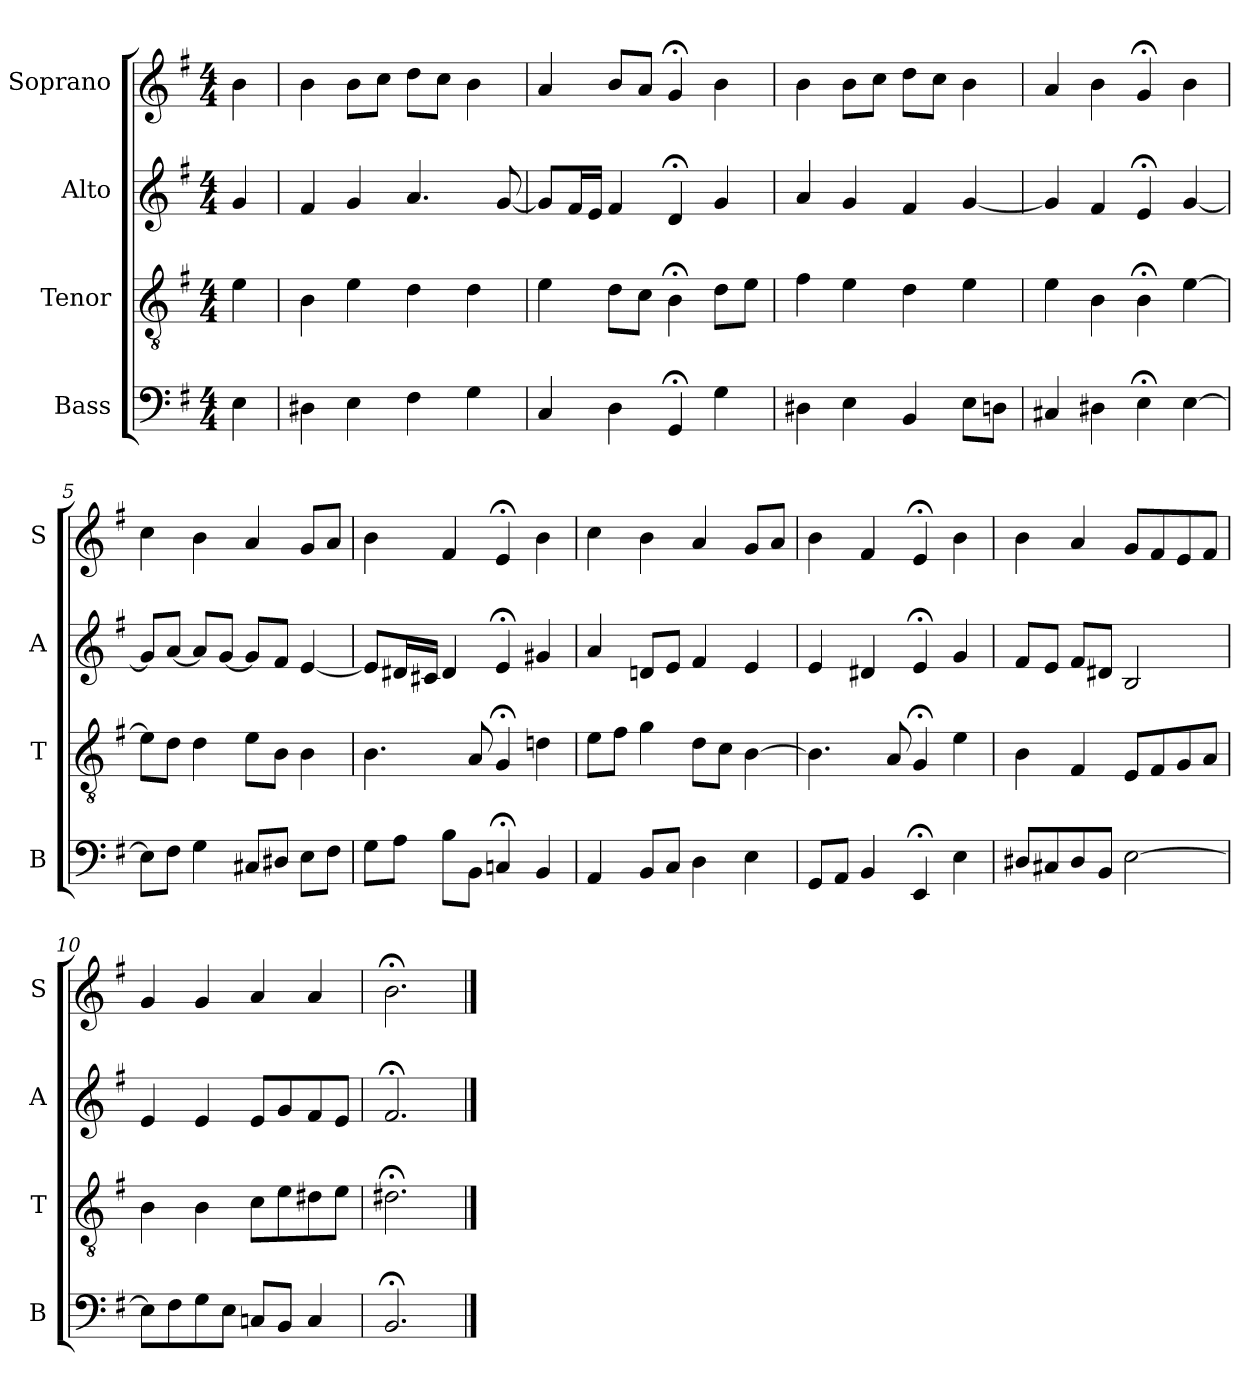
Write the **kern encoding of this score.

**kern	**kern	**kern	**kern
*part4	*part3	*part2	*part1
*staff4	*staff3	*staff2	*staff1
*I"Bass	*I"Tenor	*I"Alto	*I"Soprano
*I'B	*I'T	*I'A	*I'S
*clefF4	*clefGv2	*clefG2	*clefG2
*k[f#]	*k[f#]	*k[f#]	*k[f#]
*e:	*e:	*e:	*e:
*M4/4	*M4/4	*M4/4	*M4/4
*MM100	*MM100	*MM100	*MM100
=	=	=	=
4E	4e	4g	4b
=1	=1	=1	=1
4D#X	4B	4f#	4b
4E	4e	4g	8bL
.	.	.	8ccJ
4F#	4d	4.a	8ddL
.	.	.	8ccJ
4G	4d	.	4b
.	.	[8g	.
=2	=2	=2	=2
4C	4e	8gL]	4a
.	.	16f#L	.
.	.	16eJJ	.
4D	8dL	4f#	8bL
.	8cJ	.	8aJ
4GG;<	4B;<	4d;<	4g;<
4G	8dL	4g	4b
.	8eJ	.	.
=3	=3	=3	=3
4D#X	4f#	4a	4b
4E	4e	4g	8bL
.	.	.	8ccJ
4BB	4d	4f#	8ddL
.	.	.	8ccJ
8EL	4e	[4g	4b
8DnJ	.	.	.
=4	=4	=4	=4
4C#X	4e	4g]	4a
4D#X	4B	4f#	4b
4E;<	4B;<	4e;<	4g;<
[4E	[4e	[4g	4b
=5	=5	=5	=5
8EL]	8eL]	8gL]	4cc
8F#J	8dJ	[8aJ	.
4G	4d	8aL]	4b
.	.	[8gJ	.
8C#XL	8eL	8gL]	4a
8D#XJ	8BJ	8f#J	.
8EL	4B	[4e	8gL
8F#J	.	.	8aJ
=6	=6	=6	=6
8GL	4.B	8eL]	4b
8AJ	.	16d#XL	.
.	.	16c#XJJ	.
8BL	.	4d#	4f#
8BBJ	8A	.	.
4Cn;<	4G;<	4e;<	4e;<
4BB	4dn	4g#X	4b
=7	=7	=7	=7
4AA	8eL	4a	4cc
.	8f#J	.	.
8BBL	4g	8dnL	4b
8CJ	.	8eJ	.
4D	8dL	4f#	4a
.	8cJ	.	.
4E	[4B	4e	8gL
.	.	.	8aJ
=8	=8	=8	=8
8GGL	4.B]	4e	4b
8AAJ	.	.	.
4BB	.	4d#X	4f#
.	8A	.	.
4EE;<	4G;<	4e;<	4e;<
4E	4e	4g	4b
=9	=9	=9	=9
8D#XL	4B	8f#L	4b
8C#X	.	8eJ	.
8D#	4F#	8f#L	4a
8BBJ	.	8d#XJ	.
[2E	8EL	2B	8gL
.	8F#	.	8f#
.	8G	.	8e
.	8AJ	.	8f#J
=10	=10	=10	=10
8EL]	4B	4e	4g
8F#	.	.	.
8G	4B	4e	4g
8EJ	.	.	.
8CnL	8cL	8eL	4a
8BBJ	8e	8g	.
4C	8d#X	8f#	4a
.	8eJ	8eJ	.
=11	=11	=11	=11
2.BB;<	2.d#X;<	2.f#;<	2.b;<
==	==	==	==
*-	*-	*-	*-
